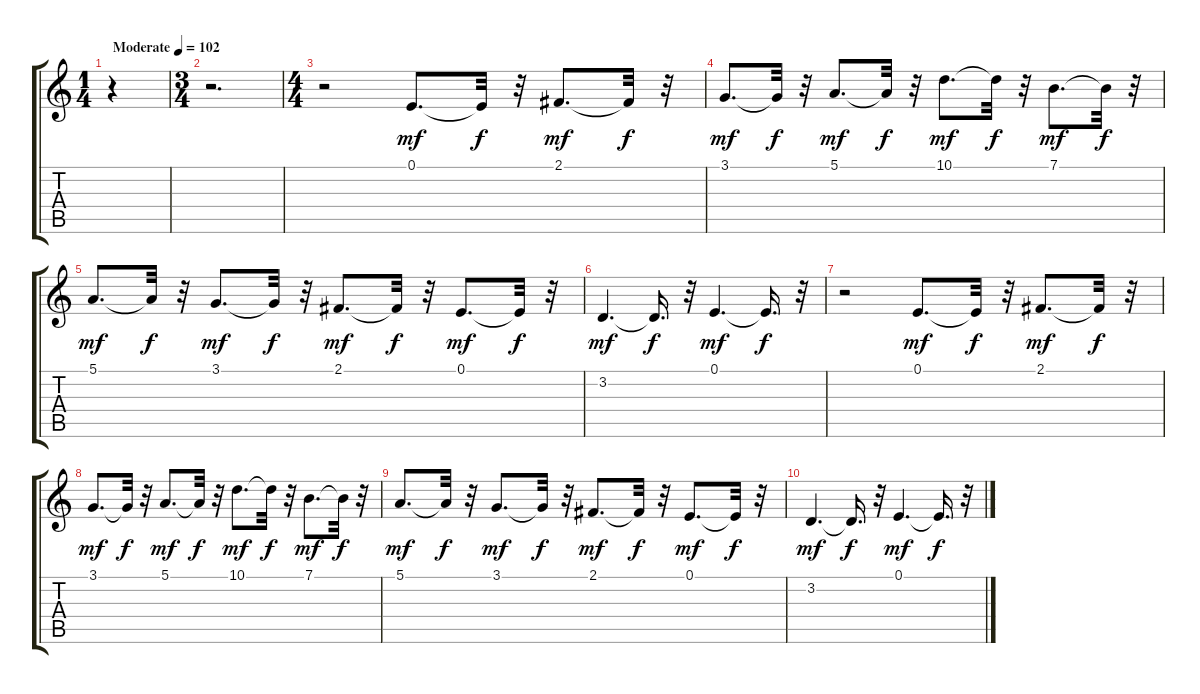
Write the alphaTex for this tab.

\track "" {mute instrument electricpiano1}
\staff {score tabs}
\tuning (E4 B3 G3 D3 A2 E2) {hide}
\ts (1 4)
\tempo (102 "Moderate")
\clef g2
\ks c
r.4{dy mf instrument electricpiano1} |
\ts (3 4)
r.2{d} |
\ts (4 4)
r.2 0.1.8{d} 0.1{t}.32{dy f} r.32 2.1.8{d dy mf} 2.1{t}.32{dy f} r.32 |
3.1.8{d dy mf} 3.1{t}.32{dy f} r.32 5.1.8{d dy mf} 5.1{t}.32{dy f} r.32 10.1.8{d dy mf} 10.1{t}.32{dy f} r.32 7.1.8{d dy mf} 7.1{t}.32{dy f} r.32 |
5.1.8{d dy mf} 5.1{t}.32{dy f} r.32 3.1.8{d dy mf} 3.1{t}.32{dy f} r.32 2.1.8{d dy mf} 2.1{t}.32{dy f} r.32 0.1.8{d dy mf} 0.1{t}.32{dy f} r.32 |
3.2.4{d dy mf} 3.2{t}.16{d dy f} r.32 0.1.4{d dy mf} 0.1{t}.16{d dy f} r.32 |
r.2 0.1.8{d dy mf} 0.1{t}.32{dy f} r.32 2.1.8{d dy mf} 2.1{t}.32{dy f} r.32 |
3.1.8{d dy mf} 3.1{t}.32{dy f} r.32 5.1.8{d dy mf} 5.1{t}.32{dy f} r.32 10.1.8{d dy mf} 10.1{t}.32{dy f} r.32 7.1.8{d dy mf} 7.1{t}.32{dy f} r.32 |
5.1.8{d dy mf} 5.1{t}.32{dy f} r.32 3.1.8{d dy mf} 3.1{t}.32{dy f} r.32 2.1.8{d dy mf} 2.1{t}.32{dy f} r.32 0.1.8{d dy mf} 0.1{t}.32{dy f} r.32 |
3.2.4{d dy mf} 3.2{t}.16{d dy f} r.32 0.1.4{d dy mf} 0.1{t}.16{d dy f} r.32
